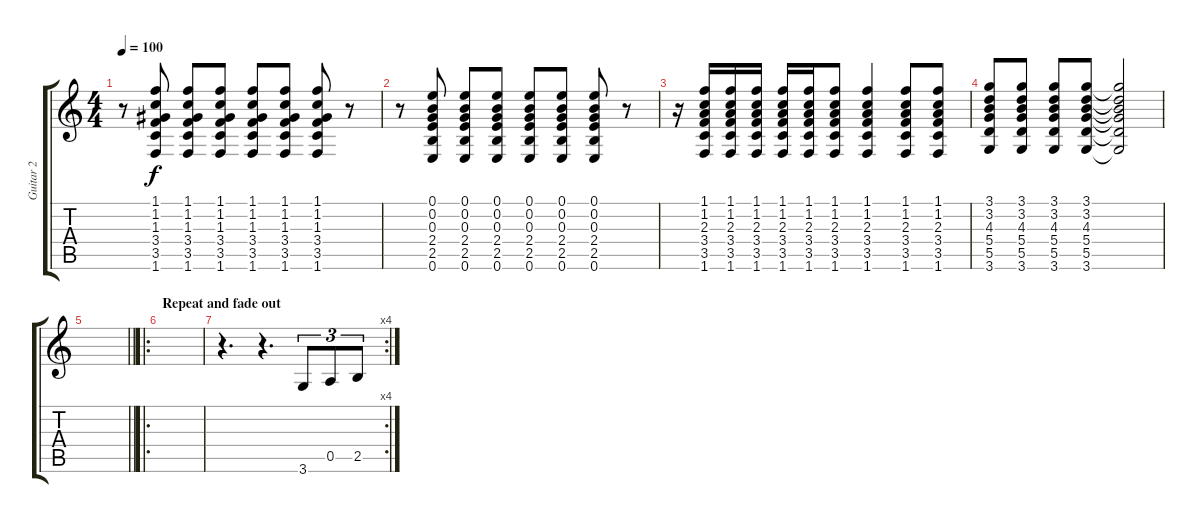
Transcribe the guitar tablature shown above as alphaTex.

\track ("Guitar 2" "Guitar 2") {instrument acousticguitarsteel}
\staff {score tabs}
\tuning (E4 B3 G3 D3 A2 E2) {hide}
\ts (4 4)
\tempo 100
\clef g2
\ks c
r.8{dy f} (1.1 1.2 1.3 3.4 3.5 1.6).8 (1.1 1.2 1.3 3.4 3.5 1.6).8 (1.1 1.2 1.3 3.4 3.5 1.6).8 (1.1 1.2 1.3 3.4 3.5 1.6).8 (1.1 1.2 1.3 3.4 3.5 1.6).8 (1.1 1.2 1.3 3.4 3.5 1.6).8 r.8 |
r.8 (0.1 0.2 0.3 2.4 2.5 0.6).8 (0.1 0.2 0.3 2.4 2.5 0.6).8 (0.1 0.2 0.3 2.4 2.5 0.6).8 (0.1 0.2 0.3 2.4 2.5 0.6).8 (0.1 0.2 0.3 2.4 2.5 0.6).8 (0.1 0.2 0.3 2.4 2.5 0.6).8 r.8 |
r.16 (1.1 1.2 2.3 3.4 3.5 1.6).16 (1.1 1.2 2.3 3.4 3.5 1.6).16 (1.1 1.2 2.3 3.4 3.5 1.6).16 (1.1 1.2 2.3 3.4 3.5 1.6).16 (1.1 1.2 2.3 3.4 3.5 1.6).16 (1.1 1.2 2.3 3.4 3.5 1.6).8 (1.1 1.2 2.3 3.4 3.5 1.6).4 (1.1 1.2 2.3 3.4 3.5 1.6).8 (1.1 1.2 2.3 3.4 3.5 1.6).8 |
(3.1 3.2 4.3 5.4 5.5 3.6).8 (3.1 3.2 4.3 5.4 5.5 3.6).8 (3.1 3.2 4.3 5.4 5.5 3.6).8 (3.1 3.2 4.3 5.4 5.5 3.6).8 (3.1{t} 3.2{t} 4.3{t} 5.4{t} 5.5{t} 3.6{t}).2 |
\barLineRight lightlight
|
\ro
\section ("" "Repeat and fade out")
|
\rc 4
r.4{d} r.4{d} 3.6.8{tu (3 2)} 0.5.8{tu (3 2)} 2.5.8{tu (3 2)}
